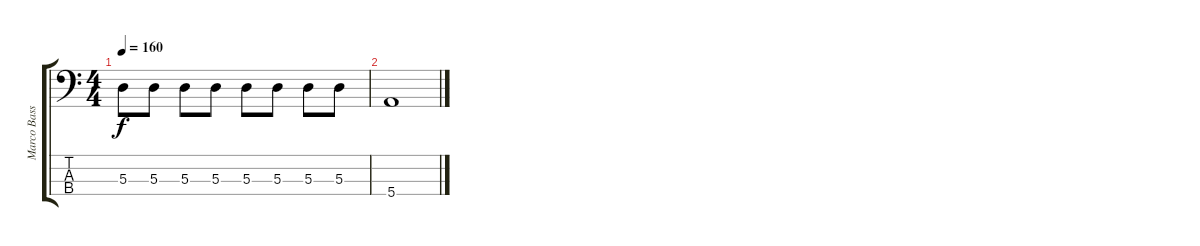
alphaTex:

\track ("Marco Bass" "Marco Bass") {instrument electricbasspick}
\staff {score tabs}
\tuning (G2 D2 A1 E1) {hide}
\ts (4 4)
\tempo 160
\clef f4
\ks c
5.3.8{dy f} 5.3.8 5.3.8 5.3.8 5.3.8 5.3.8 5.3.8 5.3.8 |
5.4.1
